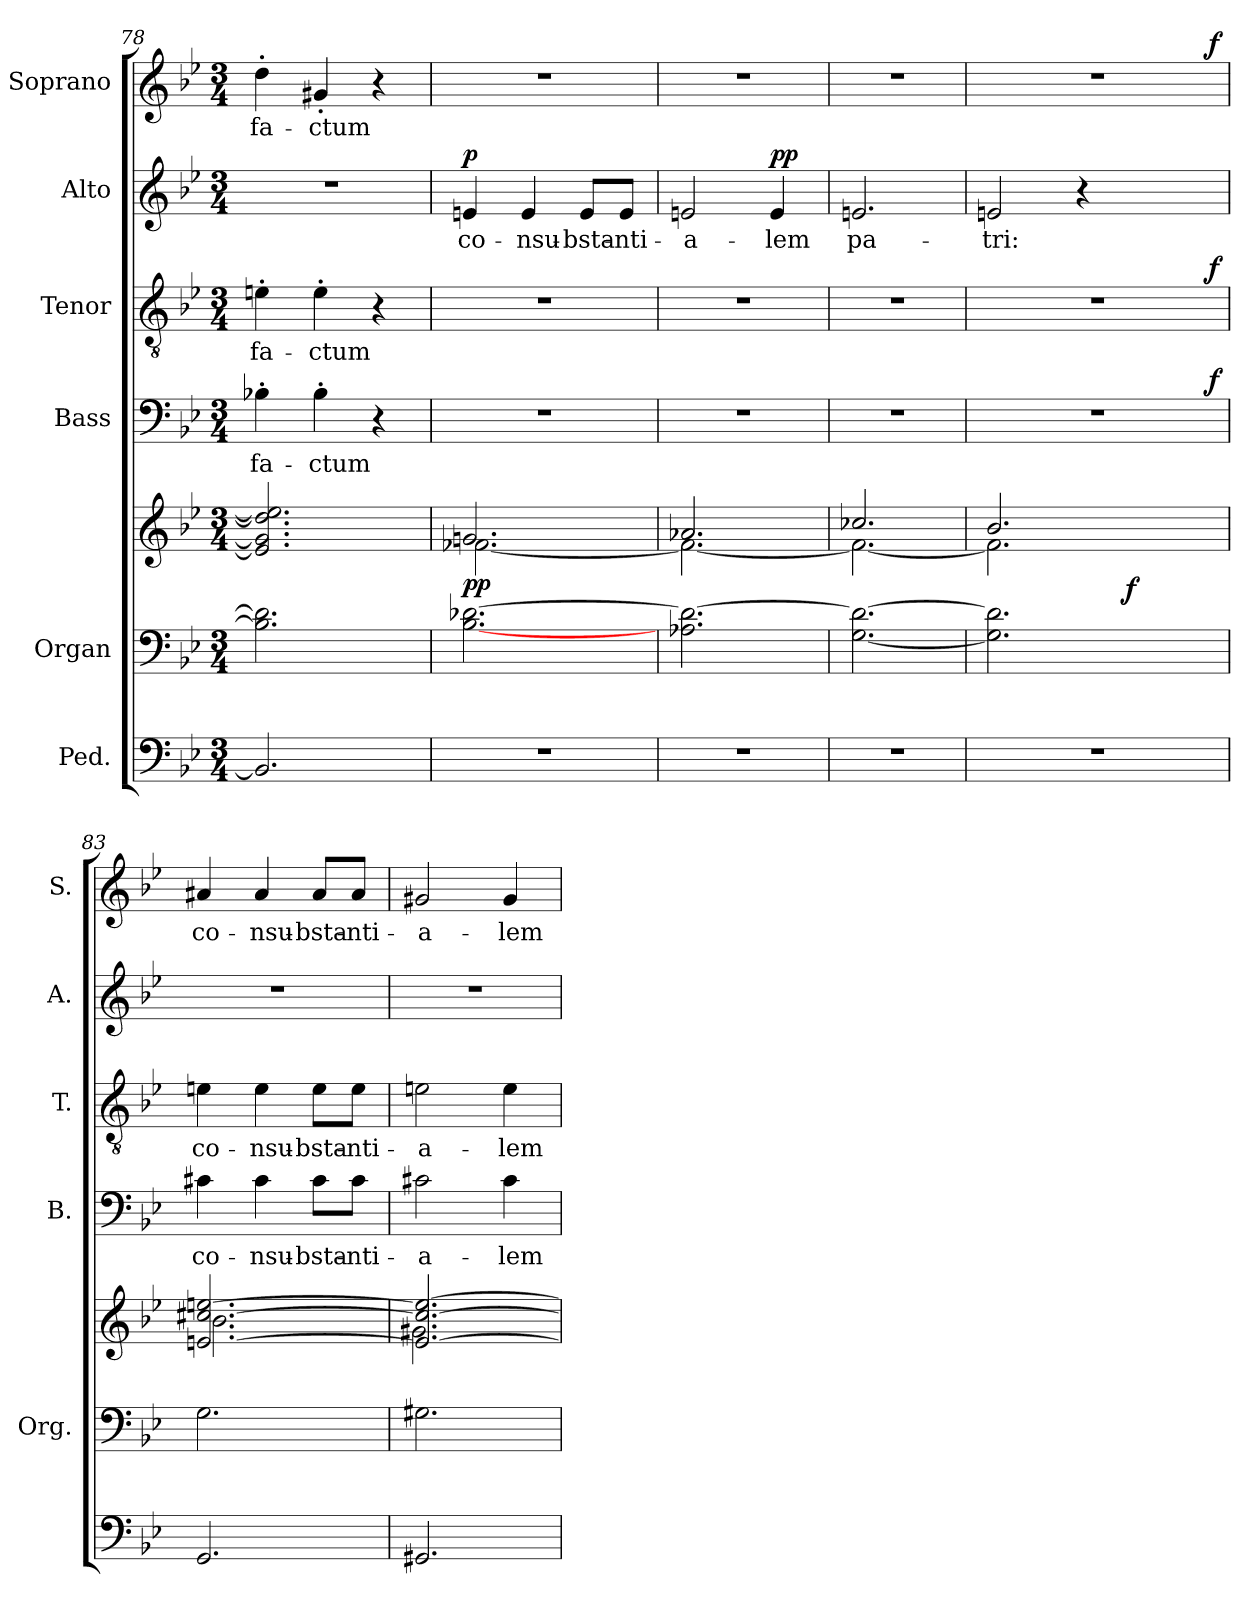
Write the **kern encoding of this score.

**kern	**kern	**kern	**dynam	**kern	**text	**dynam	**kern	**text	**dynam	**kern	**text	**dynam	**kern	**text	**dynam
*part6	*part5	*part5	*part5	*part4	*part4	*part4	*part3	*part3	*part3	*part2	*part2	*part2	*part1	*part1	*part1
*staff7	*staff6	*staff5	*staff5/6	*staff4	*staff4	*staff4	*staff3	*staff3	*staff3	*staff2	*staff2	*staff2	*staff1	*staff1	*staff1
*I"Ped.	*I"Organ	*	*	*I"Bass	*	*	*I"Tenor	*	*	*I"Alto	*	*	*I"Soprano	*	*
*	*I'Org.	*	*	*I'B.	*	*	*I'T.	*	*	*I'A.	*	*	*I'S.	*	*
*clefF4	*clefF4	*clefG2	*	*clefF4	*	*	*clefGv2	*	*	*clefG2	*	*	*clefG2	*	*
*	*	*	*	*	*	*	*ITrd7c12	*	*	*	*	*	*	*	*
*k[b-e-]	*k[b-e-]	*k[b-e-]	*	*k[b-e-]	*	*	*k[b-e-]	*	*	*k[b-e-]	*	*	*k[b-e-]	*	*
*B-:	*B-:	*B-:	*	*B-:	*	*	*B-:	*	*	*B-:	*	*	*B-:	*	*
*M3/4	*M3/4	*M3/4	*	*M3/4	*	*	*M3/4	*	*	*M3/4	*	*	*M3/4	*	*
=78	=78	=78	=78	=78	=78	=78	=78	=78	=78	=78	=78	=78	=78	=78	=78
!	!	!	!	!	!LO:LY:b:color=#000000	!	!	!	!	!	!	!	!	!	!
!	!	!	!	!	!	!	!	!LO:LY:b:color=#000000	!	!LO:N:vis=1	!	!	!	!	!
!	!	!	!	!	!	!	!	!	!	!	!	!	!	!LO:LY:b:color=#000000	!
2.BB-i/]	2.B-i\] 2.di]	2.ei/] 2.g#i] 2.ddi] 2.eei]	.	4B-X'i\	fa-	.	4En'i\	fa-	.	2.r	.	.	4dd'i\	fa-	.
!	!	!	!	!	!LO:LY:b:color=#000000	!	!	!	!	!	!	!	!	!	!
!	!	!	!	!	!	!	!	!LO:LY:b:color=#000000	!	!	!	!	!	!	!
!	!	!	!	!	!	!	!	!	!	!	!	!	!	!LO:LY:b:color=#000000	!
.	.	.	.	4B-'i\	-ctum	.	4E'i\	-ctum	.	.	.	.	4g#X'i/	-ctum	.
.	.	.	.	4r	.	.	4r	.	.	.	.	.	4r	.	.
!!LO:LB:g=z
=79	=79	=79	=79	=79	=79	=79	=79	=79	=79	=79	=79	=79	=79	=79	=79
!LO:N:vis=1	!	!	!	!LO:N:vis=1	!	!	!LO:N:vis=1	!	!	!	!	!	!	!	!
*	*	*^	*	*	*	*	*	*	*	*	*	*	*	*	*
!	!	!	!	!	!	!	!	!	!	!	!	!LO:LY:b:color=#000000	!	!LO:N:vis=1	!	!
2.r	[2.B-i\ [2.d-Xi	2.gni/	[2.f-Xi\	pp	2.r	.	.	2.r	.	.	4eni/	co-	p	2.r	.	.
!	!	!	!	!	!	!	!	!	!	!	!	!LO:LY:b:color=#000000	!	!	!	!
.	.	.	.	.	.	.	.	.	.	.	4ei/	-nsu-	.	.	.	.
!	!	!	!	!	!	!	!	!	!	!	!	!LO:LY:b:color=#000000	!	!	!	!
.	.	.	.	.	.	.	.	.	.	.	8ei/L	-bsta-	.	.	.	.
!	!	!	!	!	!	!	!	!	!	!	!	!LO:LY:b:color=#000000	!	!	!	!
.	.	.	.	.	.	.	.	.	.	.	8ei/J	-nti-	.	.	.	.
=80	=80	=80	=80	=80	=80	=80	=80	=80	=80	=80	=80	=80	=80	=80	=80	=80
!LO:N:vis=1	!	!	!	!	!LO:N:vis=1	!	!	!LO:N:vis=1	!	!	!	!	!	!	!	!
!	!	!	!	!	!	!	!	!	!	!	!	!LO:LY:b:color=#000000	!	!LO:N:vis=1	!	!
2.r	2.A-Xi\ 2.d-i_	2.a-Xi/	2.f-i\_	.	2.r	.	.	2.r	.	.	2eni/	-a-	.	2.r	.	.
!	!	!	!	!	!	!	!	!	!	!	!	!LO:LY:b:color=#000000	!	!	!	!
.	.	.	.	.	.	.	.	.	.	.	4ei/	-lem	pp	.	.	.
=81	=81	=81	=81	=81	=81	=81	=81	=81	=81	=81	=81	=81	=81	=81	=81	=81
!LO:N:vis=1	!	!	!	!	!LO:N:vis=1	!	!	!LO:N:vis=1	!	!	!	!	!	!	!	!
!	!	!	!	!	!	!	!	!	!	!	!	!LO:LY:b:color=#000000	!	!LO:N:vis=1	!	!
2.r	[2.Gi\ 2.d-i_	2.cc-Xi/	2.f-i\_	.	2.r	.	.	2.r	.	.	2.eni/	pa-	.	2.r	.	.
=82	=82	=82	=82	=82	=82	=82	=82	=82	=82	=82	=82	=82	=82	=82	=82	=82
!LO:N:vis=1	!	!	!	!	!LO:N:vis=1	!	!	!LO:N:vis=1	!	!	!	!	!	!	!	!
!	!	!	!	!	!	!	!	!	!	!	!	!LO:LY:b:color=#000000	!	!LO:N:vis=1	!	!
*	*^	*	*	*	*^	*	*	*^	*	*	*	*	*	*^	*	*
2.r	2.Gi\] 2.d-i]	2ryy	2.b-i/	2.f-i\]	.	2.r	2ryy	.	.	2.r	2ryy	.	.	2eni/	-tri:	.	2.r	2ryy	.	.
.	.	16ryy	.	.	.	.	8ryy	.	.	.	8ryy	.	.	4r	.	.	.	8ryy	.	.
.	.	32ryy	.	.	.	.	.	.	.	.	.	.	.	.	.	.	.	.	.	.
.	.	128ryy	.	.	.	.	.	.	.	.	.	.	.	.	.	.	.	.	.	.
.	.	1024ryy	.	.	.	.	.	.	.	.	.	.	.	.	.	.	.	.	.	.
.	.	8ryy	.	.	f	.	.	.	.	.	.	.	.	.	.	.	.	.	.	.
.	.	.	.	.	.	.	16ryy	.	.	.	16ryy	.	.	.	.	.	.	16ryy	.	.
.	.	.	.	.	.	.	32ryy	.	.	.	32ryy	.	.	.	.	.	.	32ryy	.	.
.	.	.	.	.	.	.	64ryy	.	.	.	64ryy	.	.	.	.	.	.	64ryy	.	.
.	.	64ryy	.	.	.	.	.	.	.	.	.	.	.	.	.	.	.	.	.	.
.	.	.	.	.	.	.	128...ryy	.	.	.	128...ryy	.	.	.	.	.	.	128...ryy	.	.
.	.	256..ryy	.	.	.	.	.	.	.	.	.	.	.	.	.	.	.	.	.	.
.	.	.	.	.	.	.	1024ryy	.	f	.	1024ryy	.	f	.	.	.	.	1024ryy	.	f
*	*	*	*	*	*	*v	*v	*	*	*	*	*	*	*	*	*	*v	*v	*	*
*	*v	*v	*	*	*	*	*	*	*v	*v	*	*	*	*	*	*	*	*
=83	=83	=83	=83	=83	=83	=83	=83	=83	=83	=83	=83	=83	=83	=83	=83	=83
*	*^	*	*	*	*^	*	*	*^	*	*	*	*	*	*^	*	*
!	!	!	!	!	!	!	!	!LO:LY:b:color=#000000	!	!	!	!	!	!	!	!	!	!	!	!
*	*	*	*	*	*	*v	*v	*	*	*	*	*	*	*	*	*	*v	*v	*	*
*	*v	*v	*	*	*	*	*	*	*v	*v	*	*	*	*	*	*	*	*
*	*^	*	*	*	*^	*	*	*^	*	*	*	*	*	*^	*	*
!	!	!	!	!	!	!	!	!	!	!	!	!LO:LY:b:color=#000000	!	!LO:N:vis=1	!	!	!	!	!	!
*	*	*	*	*	*	*v	*v	*	*	*	*	*	*	*	*	*	*v	*v	*	*
*	*v	*v	*	*	*	*	*	*	*v	*v	*	*	*	*	*	*	*	*
*	*^	*	*	*	*^	*	*	*^	*	*	*	*	*	*^	*	*
!	!	!	!	!	!	!	!	!	!	!	!	!	!	!	!	!	!	!	!LO:LY:b:color=#000000	!
*	*	*	*	*	*	*v	*v	*	*	*	*	*	*	*	*	*	*v	*v	*	*
*	*v	*v	*	*	*	*	*	*	*v	*v	*	*	*	*	*	*	*	*
2.GGi/	2.Gi\	[2.eni/ [2.cc#Xi [2.eeni	2.b-i\	.	4c#Xi\	co-	.	4Eni\	co-	.	2.r	.	.	4a#Xi/	co-	.
!	!	!	!	!	!	!LO:LY:b:color=#000000	!	!	!	!	!	!	!	!	!	!
!	!	!	!	!	!	!	!	!	!LO:LY:b:color=#000000	!	!	!	!	!	!	!
!	!	!	!	!	!	!	!	!	!	!	!	!	!	!	!LO:LY:b:color=#000000	!
.	.	.	.	.	4c#i\	-nsu-	.	4Ei\	-nsu-	.	.	.	.	4a#i/	-nsu-	.
!	!	!	!	!	!	!LO:LY:b:color=#000000	!	!	!	!	!	!	!	!	!	!
!	!	!	!	!	!	!	!	!	!LO:LY:b:color=#000000	!	!	!	!	!	!	!
!	!	!	!	!	!	!	!	!	!	!	!	!	!	!	!LO:LY:b:color=#000000	!
.	.	.	.	.	8c#i\L	-bsta-	.	8Ei\L	-bsta-	.	.	.	.	8a#i/L	-bsta-	.
!	!	!	!	!	!	!LO:LY:b:color=#000000	!	!	!	!	!	!	!	!	!	!
!	!	!	!	!	!	!	!	!	!LO:LY:b:color=#000000	!	!	!	!	!	!	!
!	!	!	!	!	!	!	!	!	!	!	!	!	!	!	!LO:LY:b:color=#000000	!
.	.	.	.	.	8c#i\J	-nti-	.	8Ei\J	-nti-	.	.	.	.	8a#i/J	-nti-	.
=84	=84	=84	=84	=84	=84	=84	=84	=84	=84	=84	=84	=84	=84	=84	=84	=84
!	!	!	!	!	!	!LO:LY:b:color=#000000	!	!	!	!	!	!	!	!	!	!
!	!	!	!	!	!	!	!	!	!LO:LY:b:color=#000000	!	!LO:N:vis=1	!	!	!	!	!
!	!	!	!	!	!	!	!	!	!	!	!	!	!	!	!LO:LY:b:color=#000000	!
2.GG#Xi/	2.G#Xi\	2.ei/_ 2.cc#i_ 2.eei_	2.g#Xi\	.	2c#Xi\	-a-	.	2Eni\	-a-	.	2.r	.	.	2g#Xi/	-a-	.
!	!	!	!	!	!	!LO:LY:b:color=#000000	!	!	!	!	!	!	!	!	!	!
!	!	!	!	!	!	!	!	!	!LO:LY:b:color=#000000	!	!	!	!	!	!	!
!	!	!	!	!	!	!	!	!	!	!	!	!	!	!	!LO:LY:b:color=#000000	!
.	.	.	.	.	4c#i\	-lem	.	4Ei\	-lem	.	.	.	.	4g#i/	-lem	.
*	*	*v	*v	*	*	*	*	*	*	*	*	*	*	*	*	*
=	=	=	=	=	=	=	=	=	=	=	=	=	=	=	=
*-	*-	*-	*-	*-	*-	*-	*-	*-	*-	*-	*-	*-	*-	*-	*-
